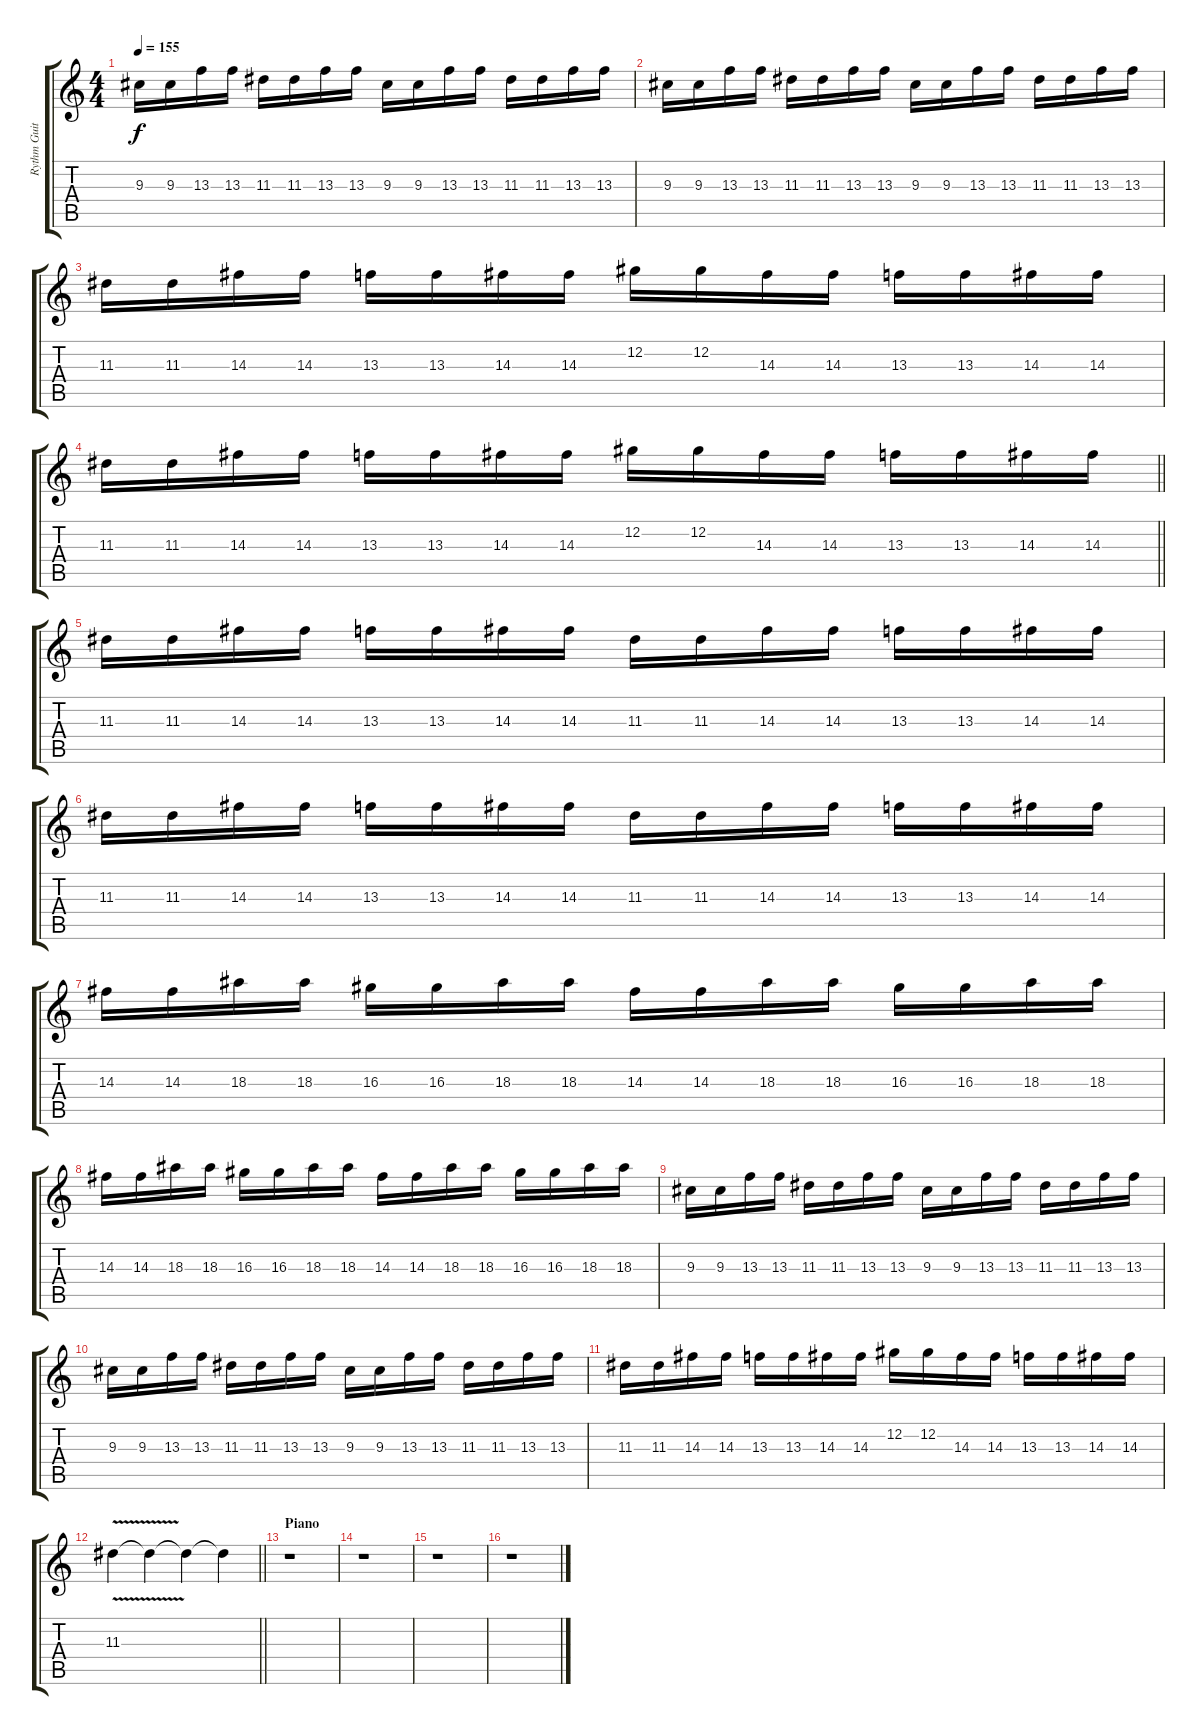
\track ("Rythm Guitar" "Rythm Guit") {instrument distortionguitar}
\staff {score tabs}
\tuning (Db4 Ab3 E3 B2 Gb2 Db2) {hide}
\ts (4 4)
\tempo 155
\clef g2
\ks c
9.3.16{dy f} 9.3.16 13.3.16 13.3.16 11.3.16 11.3.16 13.3.16 13.3.16 9.3.16 9.3.16 13.3.16 13.3.16 11.3.16 11.3.16 13.3.16 13.3.16 |
9.3.16 9.3.16 13.3.16 13.3.16 11.3.16 11.3.16 13.3.16 13.3.16 9.3.16 9.3.16 13.3.16 13.3.16 11.3.16 11.3.16 13.3.16 13.3.16 |
11.3.16 11.3.16 14.3.16 14.3.16 13.3.16 13.3.16 14.3.16 14.3.16 12.2.16 12.2.16 14.3.16 14.3.16 13.3.16 13.3.16 14.3.16 14.3.16 |
\barLineRight lightlight
11.3.16 11.3.16 14.3.16 14.3.16 13.3.16 13.3.16 14.3.16 14.3.16 12.2.16 12.2.16 14.3.16 14.3.16 13.3.16 13.3.16 14.3.16 14.3.16 |
11.3.16 11.3.16 14.3.16 14.3.16 13.3.16 13.3.16 14.3.16 14.3.16 11.3.16 11.3.16 14.3.16 14.3.16 13.3.16 13.3.16 14.3.16 14.3.16 |
11.3.16 11.3.16 14.3.16 14.3.16 13.3.16 13.3.16 14.3.16 14.3.16 11.3.16 11.3.16 14.3.16 14.3.16 13.3.16 13.3.16 14.3.16 14.3.16 |
14.3.16 14.3.16 18.3.16 18.3.16 16.3.16 16.3.16 18.3.16 18.3.16 14.3.16 14.3.16 18.3.16 18.3.16 16.3.16 16.3.16 18.3.16 18.3.16 |
14.3.16 14.3.16 18.3.16 18.3.16 16.3.16 16.3.16 18.3.16 18.3.16 14.3.16 14.3.16 18.3.16 18.3.16 16.3.16 16.3.16 18.3.16 18.3.16 |
9.3.16 9.3.16 13.3.16 13.3.16 11.3.16 11.3.16 13.3.16 13.3.16 9.3.16 9.3.16 13.3.16 13.3.16 11.3.16 11.3.16 13.3.16 13.3.16 |
9.3.16 9.3.16 13.3.16 13.3.16 11.3.16 11.3.16 13.3.16 13.3.16 9.3.16 9.3.16 13.3.16 13.3.16 11.3.16 11.3.16 13.3.16 13.3.16 |
11.3.16 11.3.16 14.3.16 14.3.16 13.3.16 13.3.16 14.3.16 14.3.16 12.2.16 12.2.16 14.3.16 14.3.16 13.3.16 13.3.16 14.3.16 14.3.16 |
\barLineRight lightlight
11.3{v}.4 11.3{t}.4 11.3{t}.4 11.3{t}.4 |
\section ("" "Piano")
r.1 |
r.1 |
r.1 |
r.1
